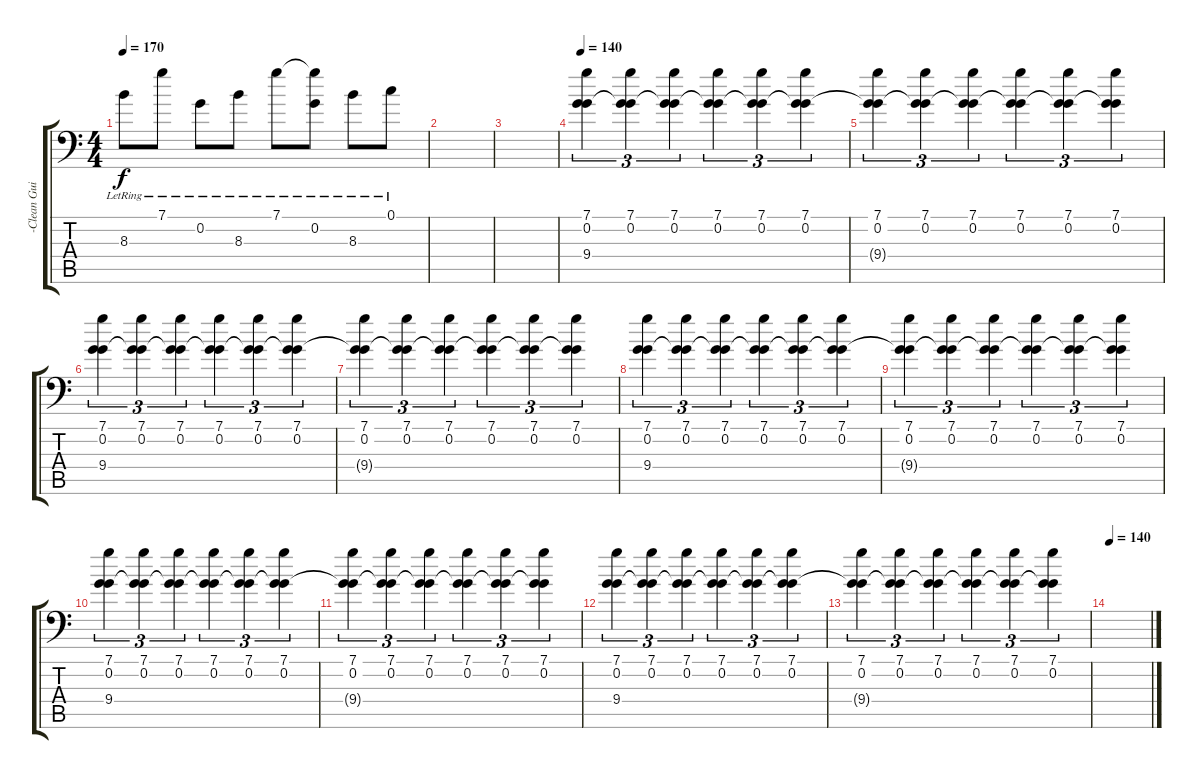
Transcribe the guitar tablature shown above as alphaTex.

\track ("-Clean Guitar" "-Clean Gui") {instrument acousticguitarsteel}
\staff {score tabs}
\tuning (C4 G3 Eb3 Bb2 D2 G1) {hide}
\ts (4 4)
\tempo 170
\clef f4
\ks c
8.3{lr}.8{dy f} 7.1{lr}.8 0.2{lr}.8 8.3{lr}.8 7.1{lr}.8 (7.1{t} 0.2{lr}).8 8.3{lr}.8 0.1{lr}.8 |
|
|
\tempo 140
(7.1 0.2 9.4).4{tu (3 2) volume 0} (7.1 0.2 9.4{t}).4{tu (3 2) volume 9} (7.1 0.2 9.4{t}).4{tu (3 2)} (7.1 0.2 9.4{t}).4{tu (3 2)} (7.1 0.2 9.4{t}).4{tu (3 2)} (7.1 0.2 9.4{t}).4{tu (3 2)} |
(7.1 0.2 9.4{t}).4{tu (3 2)} (7.1 0.2 9.4{t}).4{tu (3 2)} (7.1 0.2 9.4{t}).4{tu (3 2)} (7.1 0.2 9.4{t}).4{tu (3 2)} (7.1 0.2 9.4{t}).4{tu (3 2)} (7.1 0.2 9.4{t}).4{tu (3 2)} |
(7.1 0.2 9.4).4{tu (3 2)} (7.1 0.2 9.4{t}).4{tu (3 2)} (7.1 0.2 9.4{t}).4{tu (3 2)} (7.1 0.2 9.4{t}).4{tu (3 2)} (7.1 0.2 9.4{t}).4{tu (3 2)} (7.1 0.2 9.4{t}).4{tu (3 2)} |
(7.1 0.2 9.4{t}).4{tu (3 2)} (7.1 0.2 9.4{t}).4{tu (3 2)} (7.1 0.2 9.4{t}).4{tu (3 2)} (7.1 0.2 9.4{t}).4{tu (3 2)} (7.1 0.2 9.4{t}).4{tu (3 2)} (7.1 0.2 9.4{t}).4{tu (3 2)} |
(7.1 0.2 9.4).4{tu (3 2)} (7.1 0.2 9.4{t}).4{tu (3 2)} (7.1 0.2 9.4{t}).4{tu (3 2)} (7.1 0.2 9.4{t}).4{tu (3 2)} (7.1 0.2 9.4{t}).4{tu (3 2)} (7.1 0.2 9.4{t}).4{tu (3 2)} |
(7.1 0.2 9.4{t}).4{tu (3 2)} (7.1 0.2 9.4{t}).4{tu (3 2)} (7.1 0.2 9.4{t}).4{tu (3 2)} (7.1 0.2 9.4{t}).4{tu (3 2)} (7.1 0.2 9.4{t}).4{tu (3 2)} (7.1 0.2 9.4{t}).4{tu (3 2)} |
(7.1 0.2 9.4).4{tu (3 2)} (7.1 0.2 9.4{t}).4{tu (3 2)} (7.1 0.2 9.4{t}).4{tu (3 2)} (7.1 0.2 9.4{t}).4{tu (3 2)} (7.1 0.2 9.4{t}).4{tu (3 2)} (7.1 0.2 9.4{t}).4{tu (3 2)} |
(7.1 0.2 9.4{t}).4{tu (3 2)} (7.1 0.2 9.4{t}).4{tu (3 2)} (7.1 0.2 9.4{t}).4{tu (3 2)} (7.1 0.2 9.4{t}).4{tu (3 2)} (7.1 0.2 9.4{t}).4{tu (3 2)} (7.1 0.2 9.4{t}).4{tu (3 2)} |
(7.1 0.2 9.4).4{tu (3 2) volume 0} (7.1 0.2 9.4{t}).4{tu (3 2)} (7.1 0.2 9.4{t}).4{tu (3 2)} (7.1 0.2 9.4{t}).4{tu (3 2)} (7.1 0.2 9.4{t}).4{tu (3 2)} (7.1 0.2 9.4{t}).4{tu (3 2)} |
(7.1 0.2 9.4{t}).4{tu (3 2)} (7.1 0.2 9.4{t}).4{tu (3 2)} (7.1 0.2 9.4{t}).4{tu (3 2)} (7.1 0.2 9.4{t}).4{tu (3 2)} (7.1 0.2 9.4{t}).4{tu (3 2)} (7.1 0.2 9.4{t}).4{tu (3 2)} |
\tempo 140
